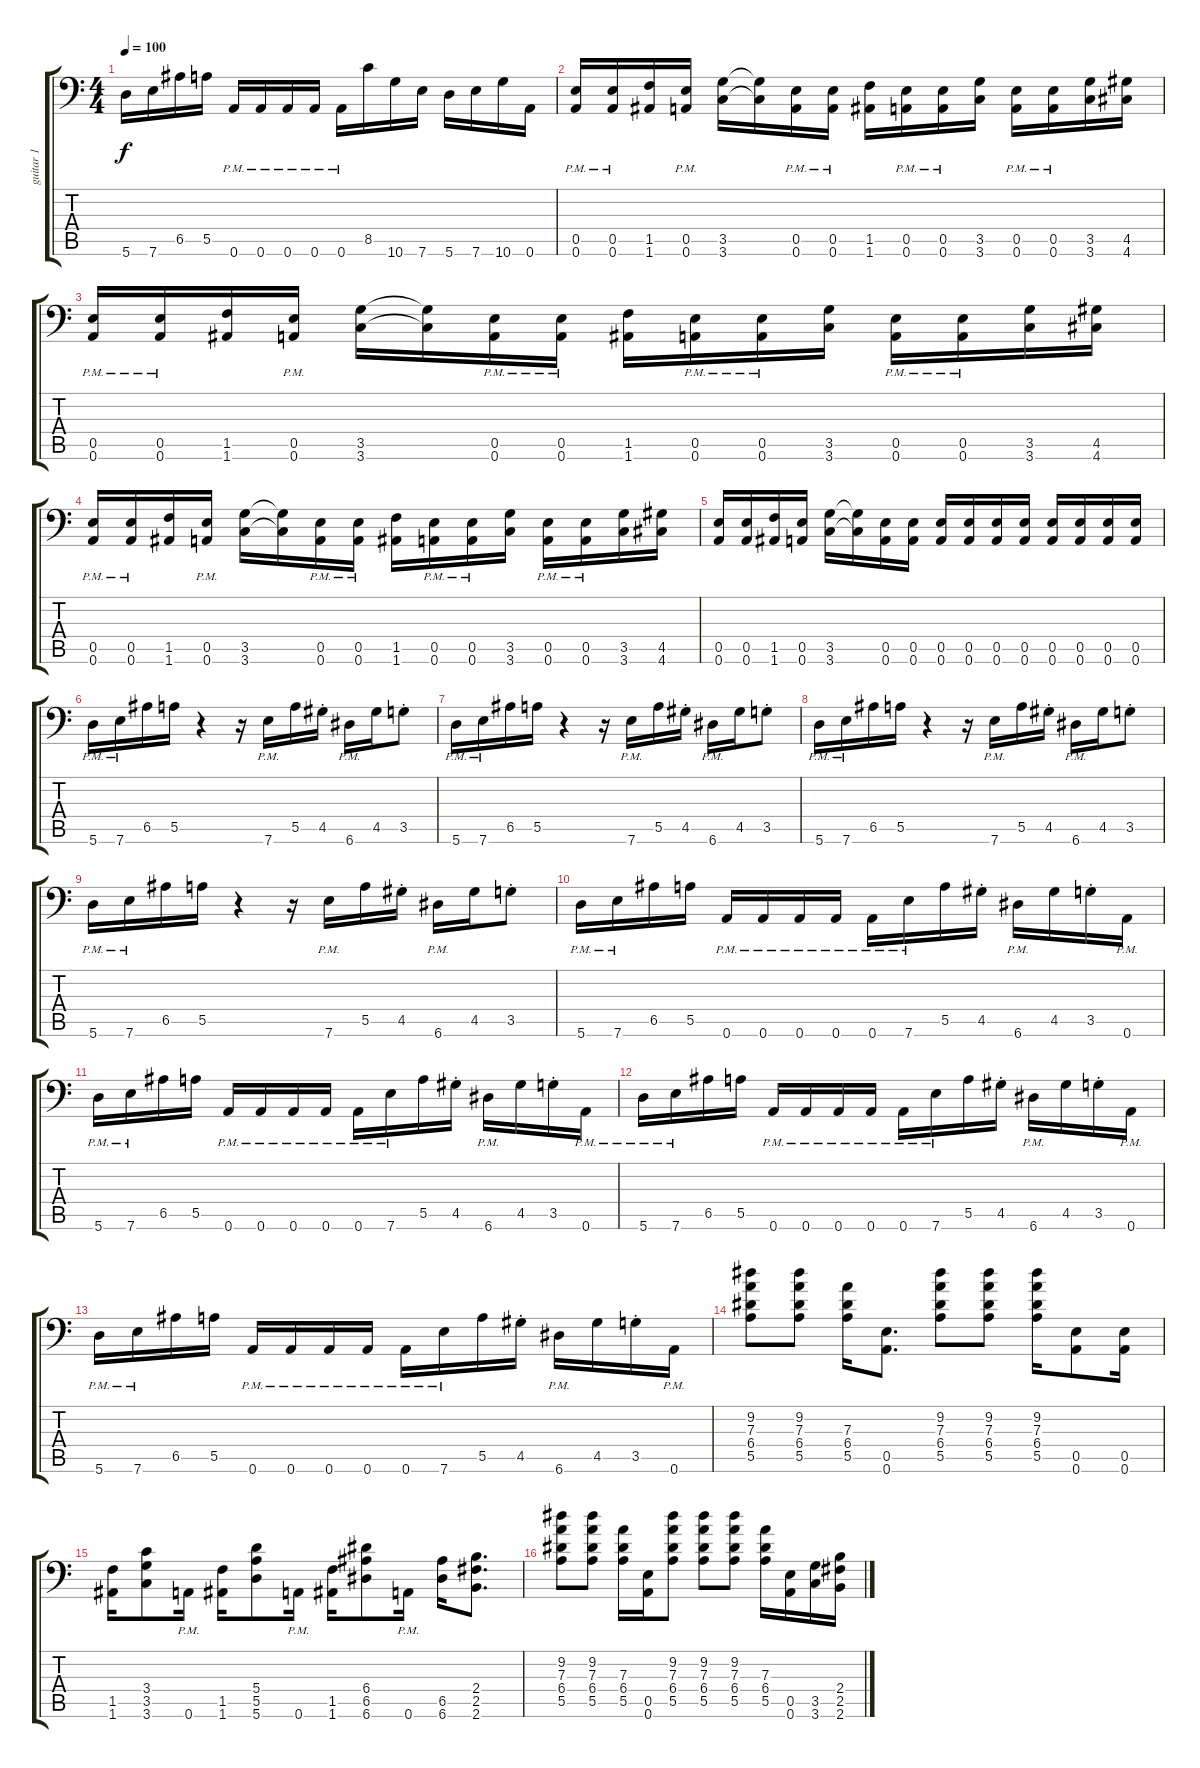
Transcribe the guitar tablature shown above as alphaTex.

\track ("guitar 1" "guitar 1") {instrument distortionguitar}
\staff {score tabs}
\tuning (B3 Gb3 D3 A2 E2 A1) {hide}
\ts (4 4)
\tempo 100
\clef f4
\ks c
5.6.16{dy f} 7.6.16 6.5.16 5.5.16 0.6{pm}.16 0.6{pm}.16 0.6{pm}.16 0.6{pm}.16 0.6{pm}.16 8.5.16 10.6.16 7.6.16 5.6.16 7.6.16 10.6.16 0.6.16 |
(0.5{pm} 0.6{pm}).16 (0.5{pm} 0.6{pm}).16 (1.5 1.6).16 (0.5{pm} 0.6{pm}).16 (3.5 3.6).16 (3.5{t} 3.6{t}).16 (0.5{pm} 0.6{pm}).16 (0.5{pm} 0.6{pm}).16 (1.5 1.6).16 (0.5{pm} 0.6{pm}).16 (0.5{pm} 0.6{pm}).16 (3.5 3.6).16 (0.5{pm} 0.6{pm}).16 (0.5{pm} 0.6{pm}).16 (3.5 3.6).16 (4.5 4.6).16 |
(0.5{pm} 0.6{pm}).16 (0.5{pm} 0.6{pm}).16 (1.5 1.6).16 (0.5{pm} 0.6{pm}).16 (3.5 3.6).16 (3.5{t} 3.6{t}).16 (0.5{pm} 0.6{pm}).16 (0.5{pm} 0.6{pm}).16 (1.5 1.6).16 (0.5{pm} 0.6{pm}).16 (0.5{pm} 0.6{pm}).16 (3.5 3.6).16 (0.5{pm} 0.6{pm}).16 (0.5{pm} 0.6{pm}).16 (3.5 3.6).16 (4.5 4.6).16 |
(0.5{pm} 0.6{pm}).16 (0.5{pm} 0.6{pm}).16 (1.5 1.6).16 (0.5{pm} 0.6{pm}).16 (3.5 3.6).16 (3.5{t} 3.6{t}).16 (0.5{pm} 0.6{pm}).16 (0.5{pm} 0.6{pm}).16 (1.5 1.6).16 (0.5{pm} 0.6{pm}).16 (0.5{pm} 0.6{pm}).16 (3.5 3.6).16 (0.5{pm} 0.6{pm}).16 (0.5{pm} 0.6{pm}).16 (3.5 3.6).16 (4.5 4.6).16 |
(0.5 0.6).16 (0.5 0.6).16 (1.5 1.6).16 (0.5 0.6).16 (3.5 3.6).16 (3.5{t} 3.6{t}).16 (0.5 0.6).16 (0.5 0.6).16 (0.5 0.6).16 (0.5 0.6).16 (0.5 0.6).16 (0.5 0.6).16 (0.5 0.6).16 (0.5 0.6).16 (0.5 0.6).16 (0.5 0.6).16 |
5.6{pm}.16 7.6{pm}.16 6.5.16 5.5.16 r.4 r.16 7.6{pm}.16 5.5.16 4.5{st}.16 6.6{pm}.16 4.5.16 3.5{st}.8 |
5.6{pm}.16 7.6{pm}.16 6.5.16 5.5.16 r.4 r.16 7.6{pm}.16 5.5.16 4.5{st}.16 6.6{pm}.16 4.5.16 3.5{st}.8 |
5.6{pm}.16 7.6{pm}.16 6.5.16 5.5.16 r.4 r.16 7.6{pm}.16 5.5.16 4.5{st}.16 6.6{pm}.16 4.5.16 3.5{st}.8 |
5.6{pm}.16 7.6{pm}.16 6.5.16 5.5.16 r.4 r.16 7.6{pm}.16 5.5.16 4.5{st}.16 6.6{pm}.16 4.5.16 3.5{st}.8 |
5.6{pm}.16 7.6{pm}.16 6.5.16 5.5.16 0.6{pm}.16 0.6{pm}.16 0.6{pm}.16 0.6{pm}.16 0.6{pm}.16 7.6{pm}.16 5.5.16 4.5{st}.16 6.6{pm}.16 4.5.16 3.5{st}.16 0.6{pm}.16 |
5.6{pm}.16 7.6{pm}.16 6.5.16 5.5.16 0.6{pm}.16 0.6{pm}.16 0.6{pm}.16 0.6{pm}.16 0.6{pm}.16 7.6{pm}.16 5.5.16 4.5{st}.16 6.6{pm}.16 4.5.16 3.5{st}.16 0.6{pm}.16 |
5.6{pm}.16 7.6{pm}.16 6.5.16 5.5.16 0.6{pm}.16 0.6{pm}.16 0.6{pm}.16 0.6{pm}.16 0.6{pm}.16 7.6{pm}.16 5.5.16 4.5{st}.16 6.6{pm}.16 4.5.16 3.5{st}.16 0.6{pm}.16 |
5.6{pm}.16 7.6{pm}.16 6.5.16 5.5.16 0.6{pm}.16 0.6{pm}.16 0.6{pm}.16 0.6{pm}.16 0.6{pm}.16 7.6{pm}.16 5.5.16 4.5{st}.16 6.6{pm}.16 4.5.16 3.5{st}.16 0.6{pm}.16 |
(9.2 7.3 6.4 5.5).8 (9.2 7.3 6.4 5.5).8 (7.3 6.4 5.5).16 (0.5 0.6).8{d} (9.2 7.3 6.4 5.5).8 (9.2 7.3 6.4 5.5).8 (9.2 7.3 6.4 5.5).16 (0.5 0.6).8 (0.5 0.6).16 |
(1.5 1.6).16 (3.4 3.5 3.6).8 0.6{pm}.16 (1.5 1.6).16 (5.4 5.5 5.6).8 0.6{pm}.16 (1.5 1.6).16 (6.4 6.5 6.6).8 0.6{pm}.16 (6.5 6.6).16 (2.4 2.5 2.6).8{d} |
(9.2 7.3 6.4 5.5).8 (9.2 7.3 6.4 5.5).8 (7.3 6.4 5.5).16 (0.5 0.6).16 (9.2 7.3 6.4 5.5).8 (9.2 7.3 6.4 5.5).8 (9.2 7.3 6.4 5.5).8 (7.3 6.4 5.5).16 (0.5 0.6).16 (3.5 3.6).16 (2.4 2.5 2.6).16
